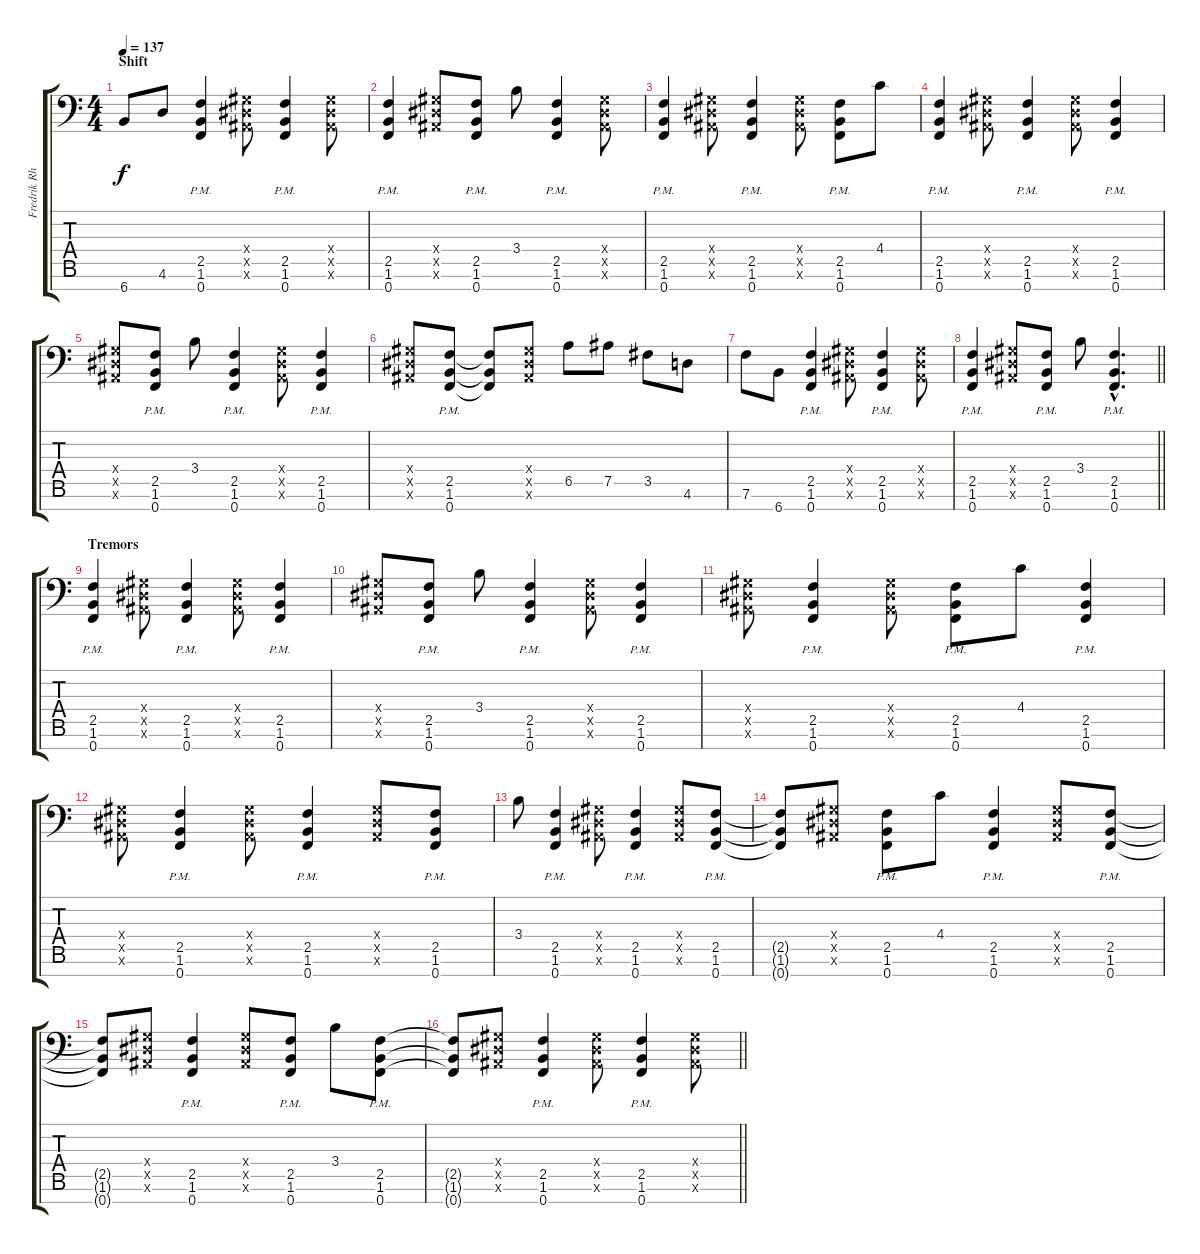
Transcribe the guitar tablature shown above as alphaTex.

\track ("Fredrik Rhythm" "Fredrik Rh") {instrument distortionguitar}
\staff {score tabs}
\tuning (Bb3 Gb3 Db3 Ab2 Eb2 Bb1 F1) {hide}
\ts (4 4)
\section ("" "Shift")
\tempo 137
\clef f4
\ks c
6.7.8{dy f} 4.6.8 (2.5{pm} 1.6{pm} 0.7{pm}).4 (0.4{x} 0.5{x} 0.6{x}).8 (2.5{pm} 1.6{pm} 0.7{pm}).4 (0.4{x} 0.5{x} 0.6{x}).8 |
(2.5{pm} 1.6{pm} 0.7{pm}).4 (0.4{x} 0.5{x} 0.6{x}).8 (2.5{pm} 1.6 0.7).8 3.4.8 (2.5{pm} 1.6{pm} 0.7{pm}).4 (0.4{x} 0.5{x} 0.6{x}).8 |
(2.5{pm} 1.6{pm} 0.7{pm}).4 (0.4{x} 0.5{x} 0.6{x}).8 (2.5{pm} 1.6{pm} 0.7{pm}).4 (0.4{x} 0.5{x} 0.6{x}).8 (2.5{pm} 1.6 0.7).8 4.4.8 |
(2.5{pm} 1.6{pm} 0.7{pm}).4 (0.4{x} 0.5{x} 0.6{x}).8 (2.5{pm} 1.6{pm} 0.7{pm}).4 (0.4{x} 0.5{x} 0.6{x}).8 (2.5{pm} 1.6{pm} 0.7{pm}).4 |
(0.4{x} 0.5{x} 0.6{x}).8 (2.5{pm} 1.6 0.7).8 3.4.8 (2.5{pm} 1.6{pm} 0.7{pm}).4 (0.4{x} 0.5{x} 0.6{x}).8 (2.5{pm} 1.6{pm} 0.7{pm}).4 |
(0.4{x} 0.5{x} 0.6{x}).8 (2.5{pm} 1.6{pm} 0.7{pm}).8 (2.5{t} 1.6{t} 0.7{t}).8 (0.4{x} 0.5{x} 0.6{x}).8 6.5.8 7.5.8 3.5.8 4.6.8 |
7.6.8 6.7.8 (2.5{pm} 1.6{pm} 0.7{pm}).4 (0.4{x} 0.5{x} 0.6{x}).8 (2.5{pm} 1.6{pm} 0.7{pm}).4 (0.4{x} 0.5{x} 0.6{x}).8 |
\barLineRight lightlight
(2.5{pm} 1.6{pm} 0.7{pm}).4 (0.4{x} 0.5{x} 0.6{x}).8 (2.5{pm} 1.6 0.7).8 3.4.8 (2.5{hac pm} 1.6{hac pm} 0.7{hac pm}).4{d} |
\section ("" "Tremors")
(2.5{pm} 1.6{pm} 0.7{pm}).4 (0.4{x} 0.5{x} 0.6{x}).8 (2.5{pm} 1.6{pm} 0.7{pm}).4 (0.4{x} 0.5{x} 0.6{x}).8 (2.5{pm} 1.6{pm} 0.7{pm}).4 |
(0.4{x} 0.5{x} 0.6{x}).8 (2.5{pm} 1.6 0.7).8 3.4.8 (2.5{pm} 1.6{pm} 0.7{pm}).4 (0.4{x} 0.5{x} 0.6{x}).8 (2.5{pm} 1.6{pm} 0.7{pm}).4 |
(0.4{x} 0.5{x} 0.6{x}).8 (2.5{pm} 1.6{pm} 0.7{pm}).4 (0.4{x} 0.5{x} 0.6{x}).8 (2.5{pm} 1.6 0.7).8 4.4.8 (2.5{pm} 1.6{pm} 0.7{pm}).4 |
(0.4{x} 0.5{x} 0.6{x}).8 (2.5{pm} 1.6{pm} 0.7{pm}).4 (0.4{x} 0.5{x} 0.6{x}).8 (2.5{pm} 1.6{pm} 0.7{pm}).4 (0.4{x} 0.5{x} 0.6{x}).8 (2.5{pm} 1.6 0.7).8 |
3.4.8 (2.5{pm} 1.6{pm} 0.7{pm}).4 (0.4{x} 0.5{x} 0.6{x}).8 (2.5{pm} 1.6{pm} 0.7{pm}).4 (0.4{x} 0.5{x} 0.6{x}).8 (2.5{pm} 1.6{pm} 0.7{pm}).8 |
(2.5{t} 1.6{t} 0.7{t}).8 (0.4{x} 0.5{x} 0.6{x}).8 (2.5{pm} 1.6 0.7).8 4.4.8 (2.5{pm} 1.6{pm} 0.7{pm}).4 (0.4{x} 0.5{x} 0.6{x}).8 (2.5{pm} 1.6 0.7).8 |
(2.5{t} 1.6{t} 0.7{t}).8 (0.4{x} 0.5{x} 0.6{x}).8 (2.5{pm} 1.6{pm} 0.7{pm}).4 (0.4{x} 0.5{x} 0.6{x}).8 (2.5{pm} 1.6 0.7).8 3.4.8 (2.5{pm} 1.6{pm} 0.7{pm}).8 |
\barLineRight lightlight
(2.5{t} 1.6{t} 0.7{t}).8 (0.4{x} 0.5{x} 0.6{x}).8 (2.5{pm} 1.6{pm} 0.7{pm}).4 (0.4{x} 0.5{x} 0.6{x}).8 (2.5{pm} 1.6{pm} 0.7{pm}).4 (0.4{x} 0.5{x} 0.6{x}).8
